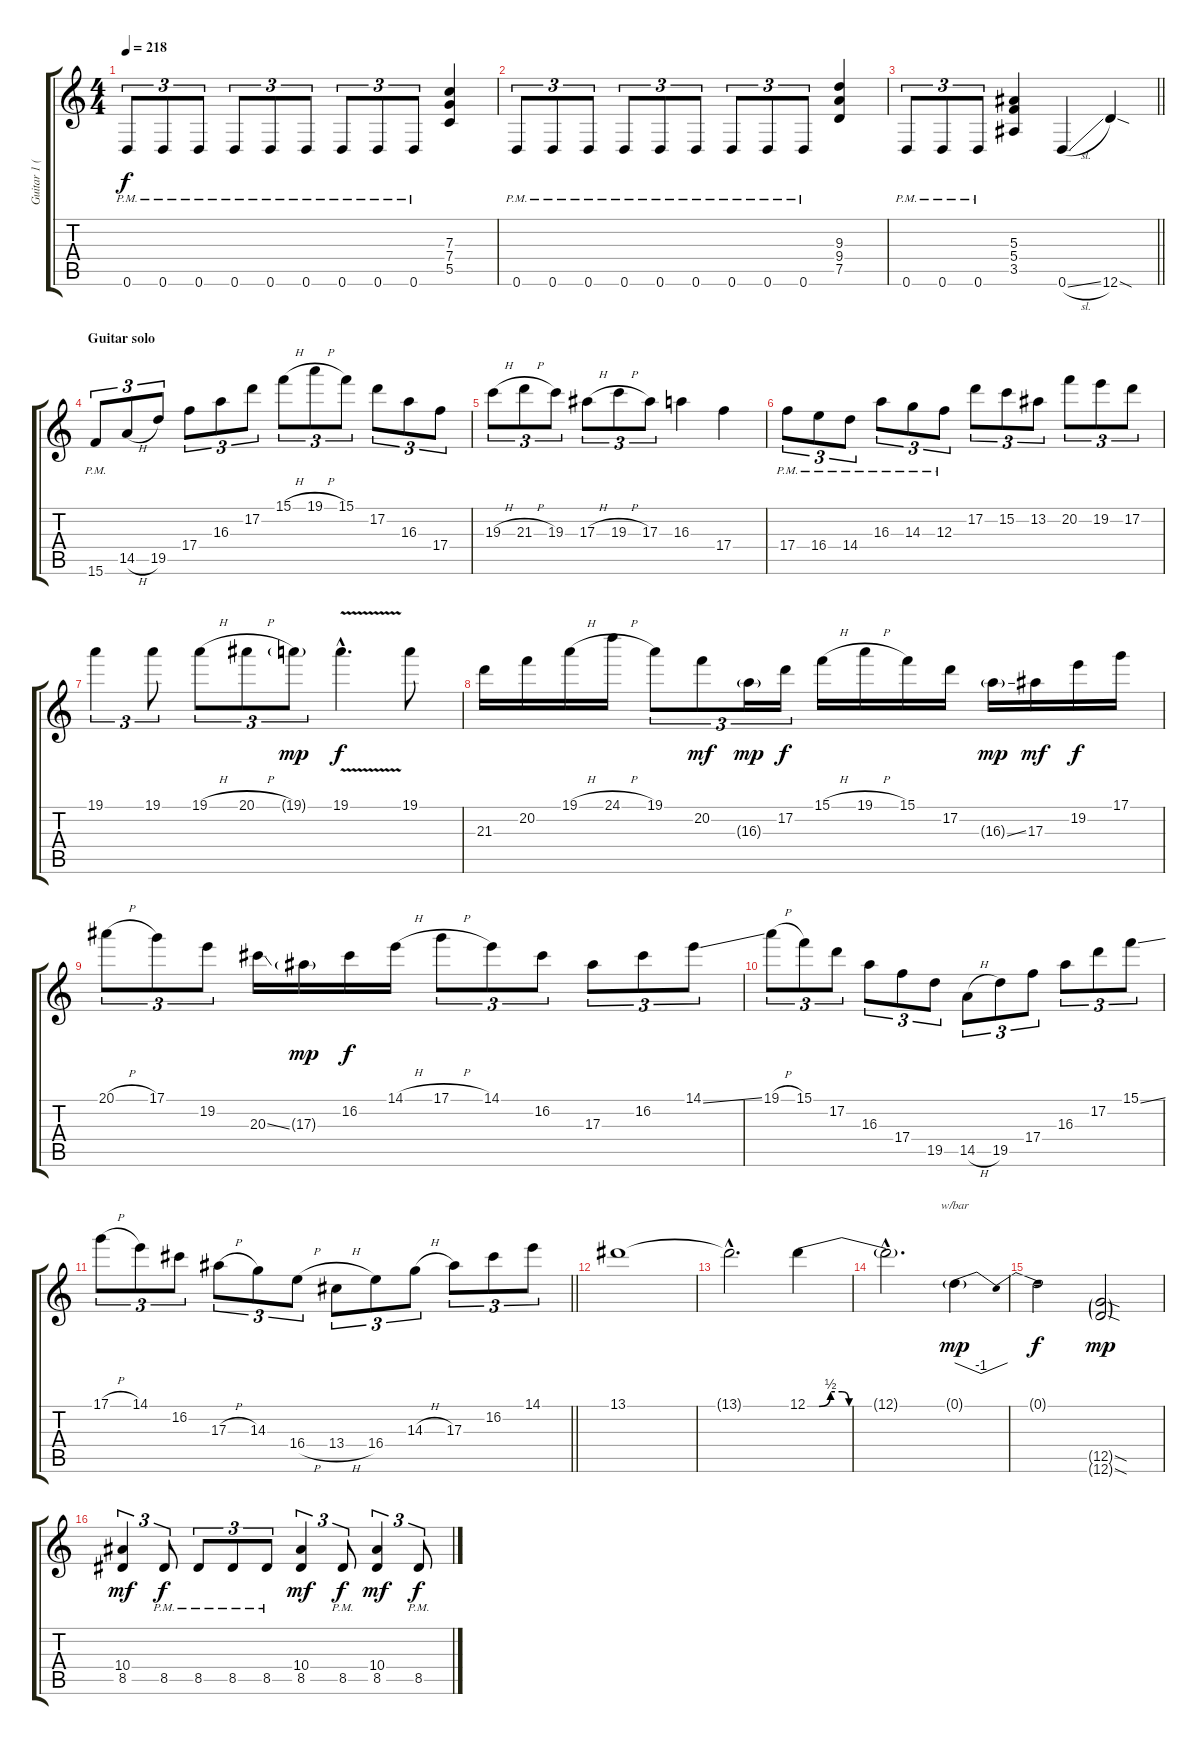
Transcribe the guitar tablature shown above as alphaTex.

\track ("Guitar 1 (Alexi)" "Guitar 1 (") {instrument distortionguitar}
\staff {score tabs}
\tuning (D4 A3 F3 C3 G2 D2) {hide}
\ts (4 4)
\tempo 218
\clef g2
\ks c
0.6{pm}.8{tu (3 2) dy f} 0.6{pm}.8{tu (3 2)} 0.6{pm}.8{tu (3 2)} 0.6{pm}.8{tu (3 2)} 0.6{pm}.8{tu (3 2)} 0.6{pm}.8{tu (3 2)} 0.6{pm}.8{tu (3 2)} 0.6{pm}.8{tu (3 2)} 0.6{pm}.8{tu (3 2)} (7.3 7.4 5.5).4 |
0.6{pm}.8{tu (3 2)} 0.6{pm}.8{tu (3 2)} 0.6{pm}.8{tu (3 2)} 0.6{pm}.8{tu (3 2)} 0.6{pm}.8{tu (3 2)} 0.6{pm}.8{tu (3 2)} 0.6{pm}.8{tu (3 2)} 0.6{pm}.8{tu (3 2)} 0.6{pm}.8{tu (3 2)} (9.3 9.4 7.5).4 |
\barLineRight lightlight
0.6{pm}.8{tu (3 2)} 0.6{pm}.8{tu (3 2)} 0.6{pm}.8{tu (3 2)} (5.3 5.4 3.5).4 0.6{sl}.4 12.6{sod}.4 |
\section ("" "Guitar solo")
15.6{pm}.8{tu (3 2)} 14.5{h}.8{tu (3 2)} 19.5.8{tu (3 2)} 17.4.8{tu (3 2)} 16.3.8{tu (3 2)} 17.2.8{tu (3 2)} 15.1{h}.8{tu (3 2)} 19.1{h}.8{tu (3 2)} 15.1.8{tu (3 2)} 17.2.8{tu (3 2)} 16.3.8{tu (3 2)} 17.4.8{tu (3 2)} |
19.3{h}.8{tu (3 2)} 21.3{h}.8{tu (3 2)} 19.3.8{tu (3 2)} 17.3{h}.8{tu (3 2)} 19.3{h}.8{tu (3 2)} 17.3.8{tu (3 2)} 16.3.4 17.4.4 |
17.4{pm}.8{tu (3 2)} 16.4{pm}.8{tu (3 2)} 14.4{pm}.8{tu (3 2)} 16.3{pm}.8{tu (3 2)} 14.3{pm}.8{tu (3 2)} 12.3{pm}.8{tu (3 2)} 17.2.8{tu (3 2)} 15.2.8{tu (3 2)} 13.2.8{tu (3 2)} 20.2.8{tu (3 2)} 19.2.8{tu (3 2)} 17.2.8{tu (3 2)} |
19.1.4{tu (3 2)} 19.1.8{tu (3 2)} 19.1{h}.8{tu (3 2)} 20.1{h}.8{tu (3 2)} 19.1{g}.8{tu (3 2) dy mp} 19.1{v hac}.4{d dy f} 19.1.8 |
21.3.16 20.2.16 19.1{h}.16 24.1{h}.16 19.1.8{tu (3 2)} 20.2.8{tu (3 2) dy mf} 16.3{g}.16{tu (3 2) dy mp} 17.2.16{tu (3 2) dy f} 15.1{h}.16 19.1{h}.16 15.1.16 17.2.16 16.3{ss g}.16{dy mp} 17.3.16{dy mf} 19.2.16{dy f} 17.1.16 |
20.1{h}.8{tu (3 2)} 17.1.8{tu (3 2)} 19.2.8{tu (3 2)} 20.3{ss}.16 17.3{g}.16{dy mp} 16.2.16{dy f} 14.1{h}.16 17.1{h}.8{tu (3 2)} 14.1.8{tu (3 2)} 16.2.8{tu (3 2)} 17.3.8{tu (3 2)} 16.2.8{tu (3 2)} 14.1{ss}.8{tu (3 2)} |
19.1{h}.8{tu (3 2)} 15.1.8{tu (3 2)} 17.2.8{tu (3 2)} 16.3.8{tu (3 2)} 17.4.8{tu (3 2)} 19.5.8{tu (3 2)} 14.5{h}.8{tu (3 2)} 19.5.8{tu (3 2)} 17.4.8{tu (3 2)} 16.3.8{tu (3 2)} 17.2.8{tu (3 2)} 15.1{ss}.8{tu (3 2)} |
\barLineRight lightlight
17.1{h}.8{tu (3 2)} 14.1.8{tu (3 2)} 16.2.8{tu (3 2)} 17.3{h}.8{tu (3 2)} 14.3.8{tu (3 2)} 16.4{h}.8{tu (3 2)} 13.4{h}.8{tu (3 2)} 16.4.8{tu (3 2)} 14.3{h}.8{tu (3 2)} 17.3.8{tu (3 2)} 16.2.8{tu (3 2)} 14.1.8{tu (3 2)} |
13.1.1 |
13.1{hac t}.2{d} 12.1{be (custom 0 0 5 0 10 2 15 2 18 0 60 0)}.4 |
12.1{hac t}.2{d} 0.1{g}.4{tbe (dip default 0 0 30 -4 60 0) dy mp} |
0.1{t}.2{dy f} (12.5{sod g} 12.6{sod g}).2{dy mp} |
(10.4 8.5).4{tu (3 2) dy mf} 8.5{pm}.8{tu (3 2) dy f} 8.5{pm}.8{tu (3 2)} 8.5{pm}.8{tu (3 2)} 8.5{pm}.8{tu (3 2)} (10.4 8.5).4{tu (3 2) dy mf} 8.5{pm}.8{tu (3 2) dy f} (10.4 8.5).4{tu (3 2) dy mf} 8.5{pm}.8{tu (3 2) dy f}
